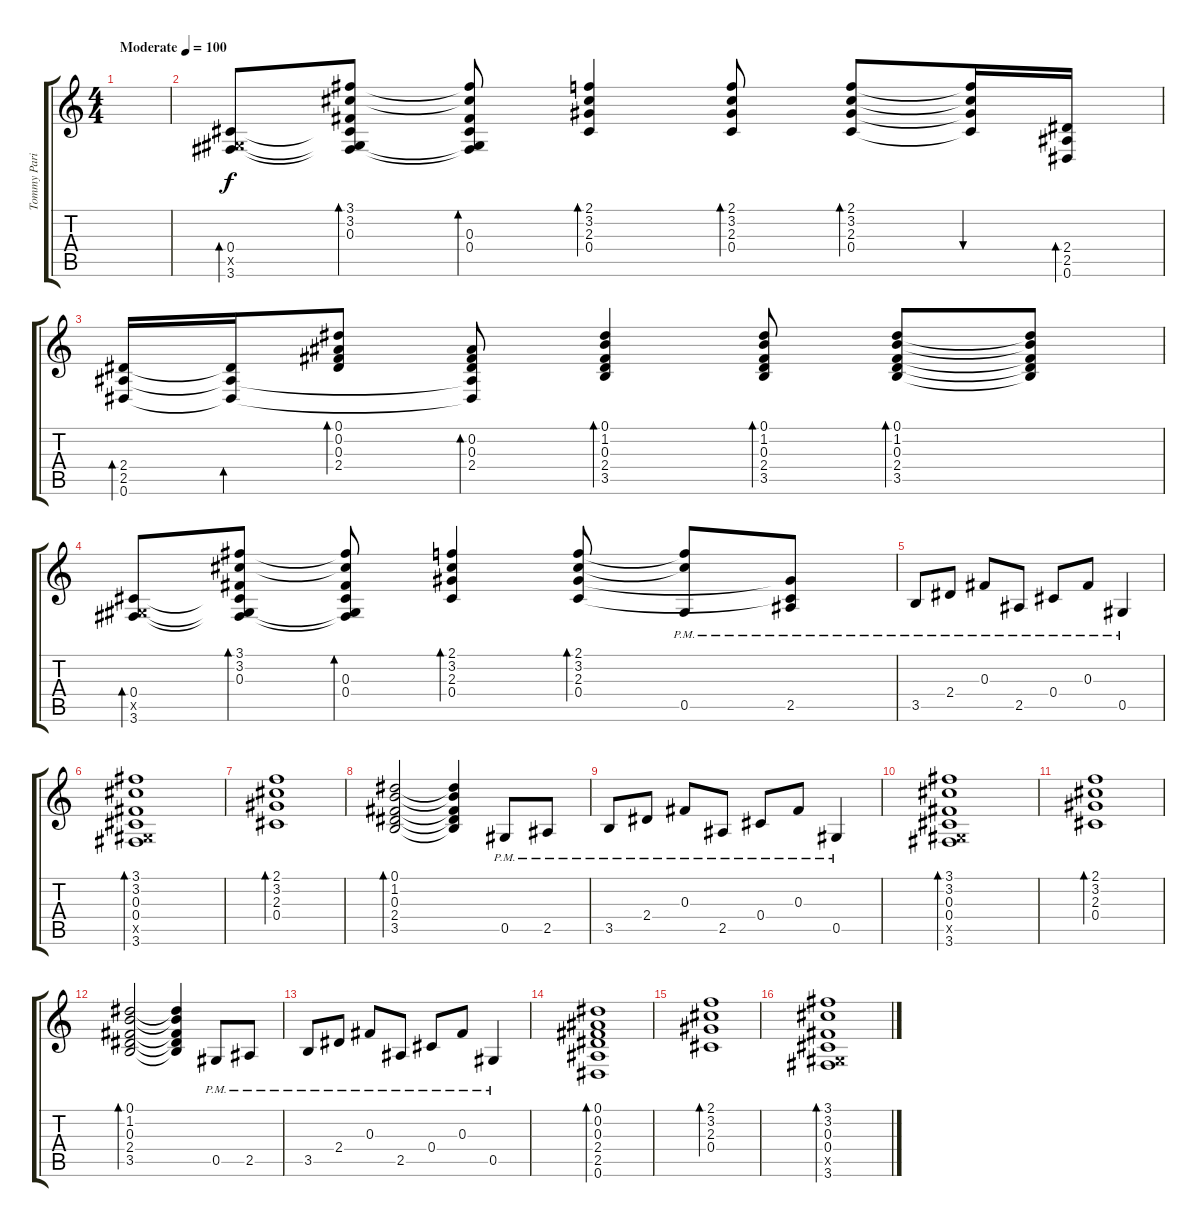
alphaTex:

\track ("Tommy Paris" "Tommy Pari") {instrument overdrivenguitar}
\staff {score tabs}
\tuning (Eb4 Bb3 Gb3 Db3 Ab2 Eb2) {hide}
\ts (4 4)
\tempo (100 "Moderate")
\clef g2
\ks c
|
(0.4 0.5{x} 3.6).8{bd 60} (3.1 3.2 0.3 0.4{t} 0.5{t} 3.6{t}).8{bd 60} (3.1{t} 3.2{t} 0.3 0.4 0.5{t} 3.6{t}).8{bd 60} (2.1 3.2 2.3 0.4).4{bd 60} (2.1 3.2 2.3 0.4).8{bd 60} (2.1 3.2 2.3 0.4).8{bd 60} (2.1{t} 3.2{t} 2.3{t} 0.4{t}).16{bu 60} (2.4 2.5 0.6).16{bd 60} |
(2.4 2.5 0.6).16{bd 60} (2.4{t} 2.5{t} 0.6{t}).16{bd 60} (0.1 0.2 0.3 2.4).8{bd 60} (0.2 0.3 2.4 2.5{t} 0.6{t}).8{bd 60} (0.1 1.2 0.3 2.4 3.5).4{bd 60} (0.1 1.2 0.3 2.4 3.5).8{bd 60} (0.1 1.2 0.3 2.4 3.5).8{bd 60} (0.1{t} 1.2{t} 0.3{t} 2.4{t} 3.5{t}).8 |
(0.4 0.5{x} 3.6).8{bd 60} (3.1 3.2 0.3 0.4{t} 0.5{t} 3.6{t}).8{bd 60} (3.1{t} 3.2{t} 0.3 0.4 0.5{t} 3.6{t}).8{bd 60} (2.1 3.2 2.3 0.4).4{bd 60} (2.1 3.2 2.3 0.4).8{bd 60} (2.1{t} 3.2{t} 0.5{pm}).8 (2.3{t} 0.4{t} 2.5{pm}).8 |
3.5{pm}.8 2.4{pm}.8 0.3{pm}.8 2.5{pm}.8 0.4{pm}.8 0.3{pm}.8 0.5{pm}.4 |
(3.1 3.2 0.3 0.4 0.5{x} 3.6).1{bd 60} |
(2.1 3.2 2.3 0.4).1{bd 60} |
(0.1 1.2 0.3 2.4 3.5).2{bd 60} (0.1{t} 1.2{t} 0.3{t} 2.4{t} 3.5{t}).4 0.5{pm}.8 2.5{pm}.8 |
3.5{pm}.8 2.4{pm}.8 0.3{pm}.8 2.5{pm}.8 0.4{pm}.8 0.3{pm}.8 0.5{pm}.4 |
(3.1 3.2 0.3 0.4 0.5{x} 3.6).1{bd 60} |
(2.1 3.2 2.3 0.4).1{bd 60} |
(0.1 1.2 0.3 2.4 3.5).2{bd 60} (0.1{t} 1.2{t} 0.3{t} 2.4{t} 3.5{t}).4 0.5{pm}.8 2.5{pm}.8 |
3.5{pm}.8 2.4{pm}.8 0.3{pm}.8 2.5{pm}.8 0.4{pm}.8 0.3{pm}.8 0.5{pm}.4 |
(0.1 0.2 0.3 2.4 2.5 0.6).1{bd 60} |
(2.1 3.2 2.3 0.4).1{bd 60} |
(3.1 3.2 0.3 0.4 0.5{x} 3.6).1{bd 60}
